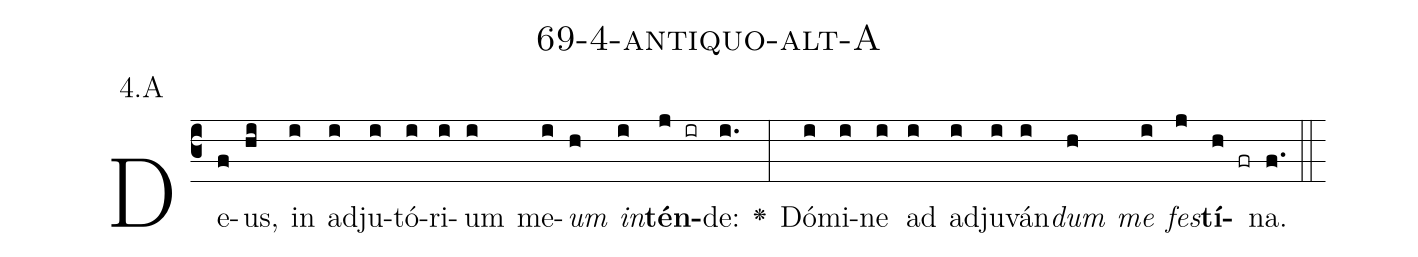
name: 69-4-antiquo-alt-A;
annotation: 4.A;
%%
(c3)De(f)us,(hi) in(i) ad(i)ju(i)tó(i)ri(i)um(i) me(i)<i>um</i>(h) <i>in</i>(i)<b>tén</b>(j ir)de:(i.) <v>\greheightstar</v>(:) Dó(i)mi(i)ne(i) ad(i) ad(i)ju(i)ván(i)<i>dum</i>(h) <i>me</i>(i) <i>fes</i>(j)<b>tí</b>(h fr)na.(f.) (::)


%E(i) u(h) o(i) u(j) a(h) e.(f.) (::)
